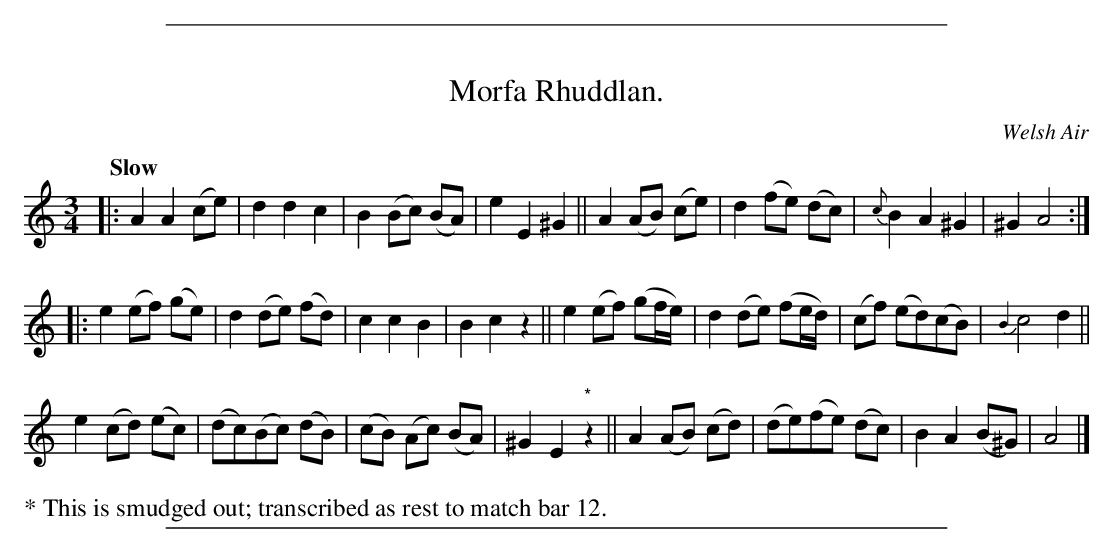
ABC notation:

X:1
T: Morfa Rhuddlan.
O: Welsh Air
Q: "Slow"
M: 3/4
L: 1/8
K: Am
|:\
A2 A2 (ce) | d2 d2 c2 | B2 (Bc) (BA) | e2 E2 ^G2 ||\
A2 (AB) (ce) | d2 (fe) (dc) | {c}B2 A2 ^G2 | ^G2 A4 ::
e2 (ef) (ge) | d2 (de) (fd) | c2 c2 B2 | B2 c2 z2 ||\
e2 (ef) (gf/e/) | d2 (de) (fe/d/) | (cf) (ed)(cB) | {B2}c4 d2 ||
e2 (cd) (ec) | (dc)(Bc) (dB) | (cB) (Ac) (BA) | ^G2 E2 "*"z2 ||\
A2 (AB) (cd) | (de)(fe) (dc) | B2 A2 (B^G) | A4 |]
